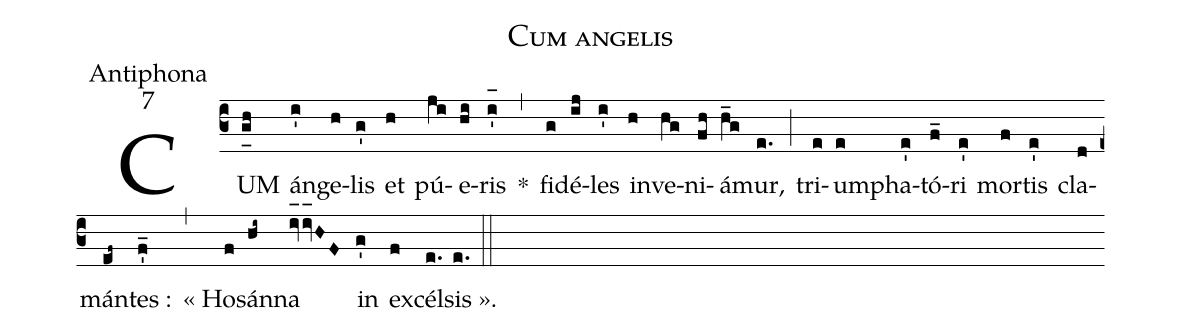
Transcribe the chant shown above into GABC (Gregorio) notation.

name:Cum angelis;
office-part:Antiphona;
mode:7;
%%
(c3) CUM(g_[uh:l]h) án(i')ge(h)lis(g') et(h) pú(ji)e(hi)ris(i'_[oh:h]) *(,) fi(g)dé(ij)les(i') in(h)ve(hg)ni(fh)á(h_g)mur,(e.) (;) tri(e)um(e)pha(e')tó(f_)ri(e') mor(f)tis(e') cla(d)mán(ef~)tes :(f'_) (,) « Ho(f)sán(hi~)na(iv_2[oh:h]iv_[oh:h]HF) in(g') ex(f)cél(e.)sis ».(e.) (::)
